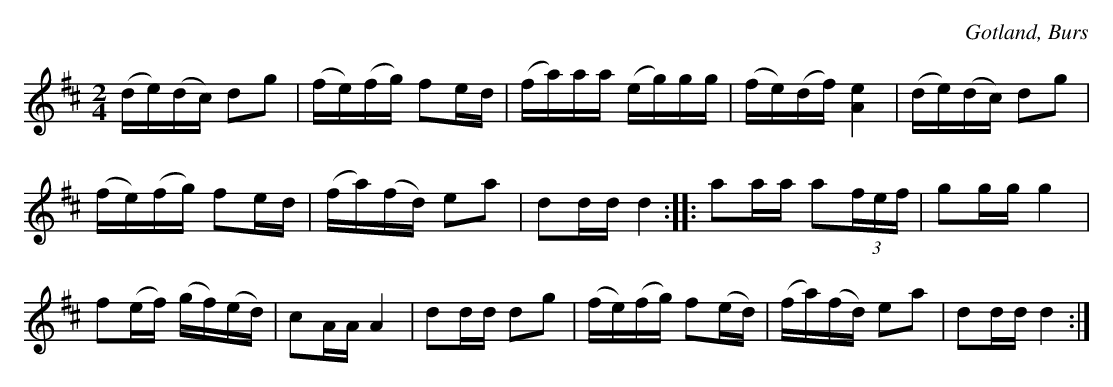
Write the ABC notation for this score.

X:1
T:
O:Gotland, Burs
M:2/4
L:1/16
K:D
(de)(dc) d2g2|(fe)(fg) f2ed|(fa)aa (eg)gg|(fe)(df) [Ae]4|(de)(dc) d2g2|
(fe)(fg) f2ed|(fa)(fd) e2a2|d2dd d4::a2aa a2(3fef|g2gg g4|
f2(ef) (gf)(ed)|c2AA A4|d2dd d2g2|(fe)(fg) f2(ed)|(fa)(fd) e2a2|d2dd d4:|
